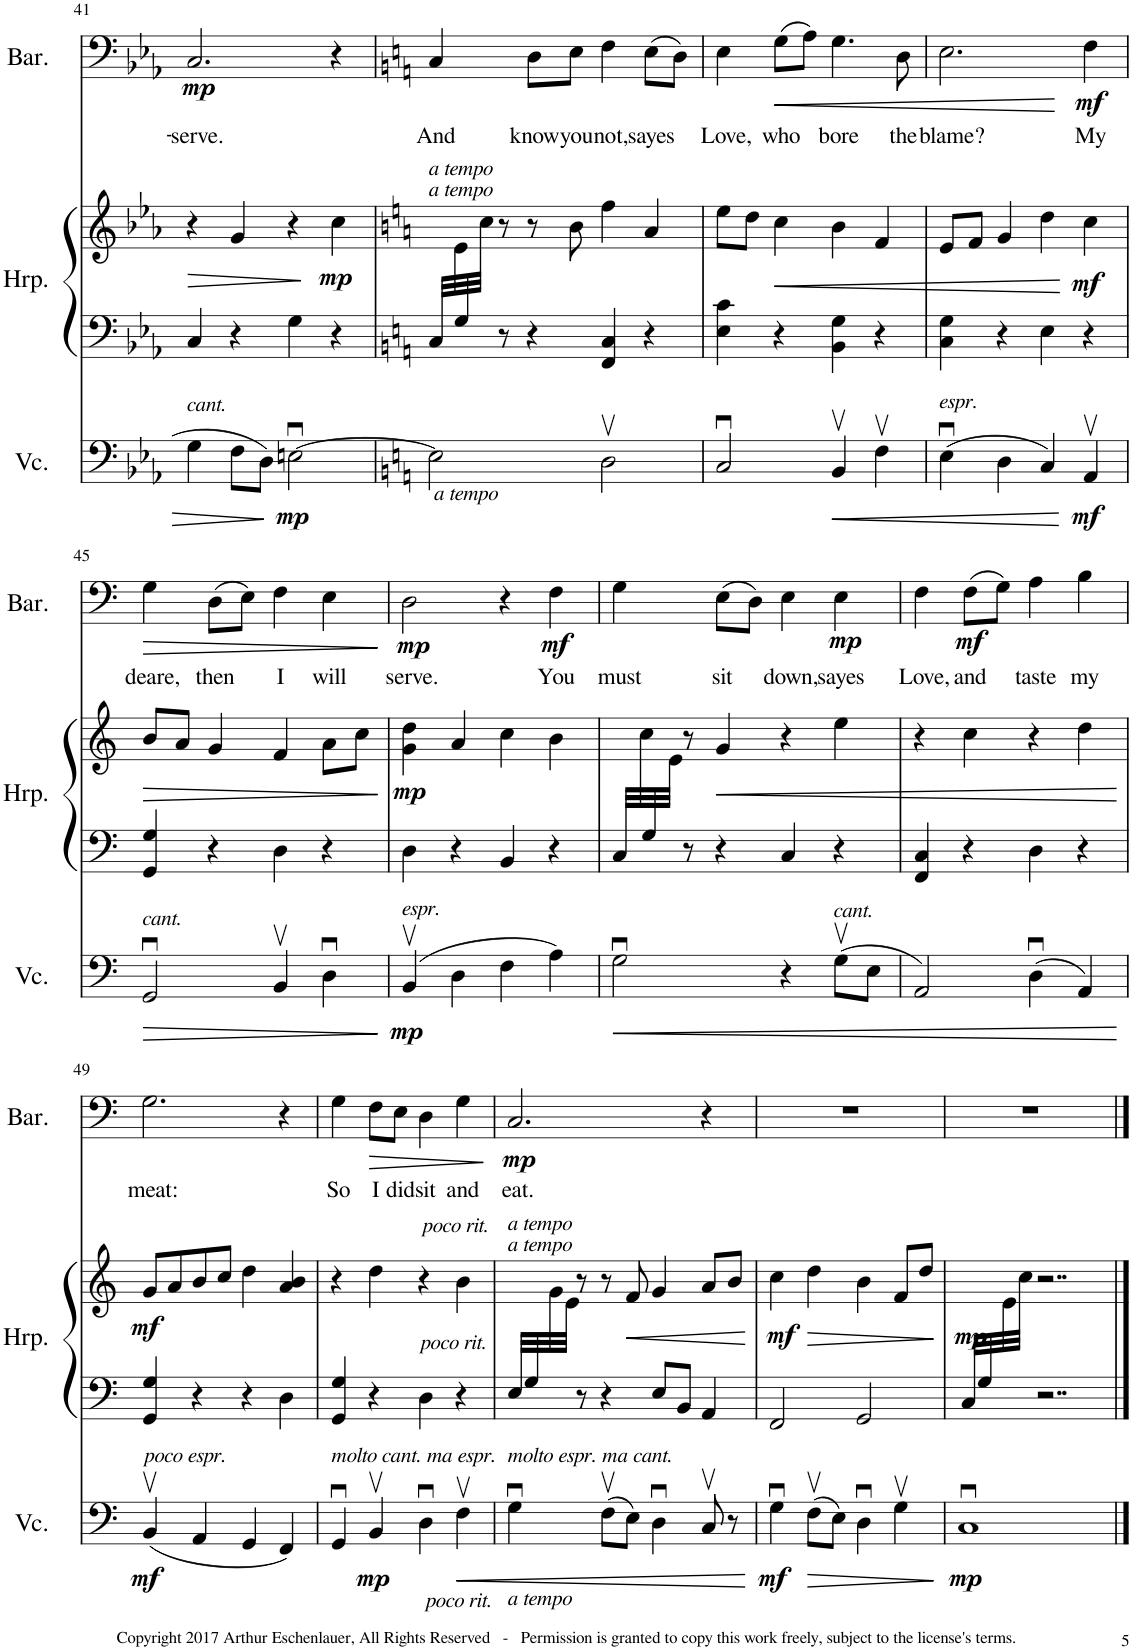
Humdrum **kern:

**kern	**dynam	**kern	**kern	**dynam	**harte	**kern	**text	**dynam
*part3	*part3	*part2	*part2	*part2	*part2	*part1	*part1	*part1
*staff4	*staff4	*staff3	*staff2	*staff2/3	*	*staff1	*staff1	*staff1
*I"Violoncello	*	*I"Harp	*	*	*	*I"Baritone	*	*
*I'Vc.	*	*I'Hrp.	*	*	*	*I'Bar.	*	*
!!LO:PB:g=z
*clefF4	*	*clefF4	*clefG2	*	*	*clefF4	*	*
*k[b-e-a-]	*	*k[b-e-a-]	*k[b-e-a-]	*	*	*k[b-e-a-]	*	*
*M4/4	*	*M4/4	*M4/4	*	*	*M4/4	*	*
=41	=41	=41	=41	=41	=41	=41	=41	=41
!LO:TX:a:i:t=cant.	!	!	!	!	!	!	!	!
!	!	!	!	!LO:HP:b	!LO:H:kt=m	!	!LO:LY:b	!LO:DY:b
*	*	*	*	*	*	*^	*	*
4G\	.	4C/	4r	>	C:min	2.C/	2ryy	-serve.	mp
8F\L	.	4r	4g/	.	.	.	.	.	.
8D\J	.	.	.	.	.	.	.	.	.
!	!LO:DY:b	!	!	!	!	!	!	!	!
[2Enu\	mp	4G\	4r	.	.	.	2ryy	.	.
!	!	!	!	!LO:DY:n=1:b	!	!	!	!	!
.	.	4r	4cc\	] mp	.	4r	.	.	.
*	*	*	*	*	*	*v	*v	*	*
=42	=42	=42	=42	=42	=42	=42	=42	=42
*k[]	*	*k[]	*k[]	*	*	*k[]	*	*
*	*	*	*^	*	*	*	*	*
!	!	!	!	!	!	!	!LO:TX:b:i:t=a tempo	!	!
!	!	!	!LO:TX:a:i:t=a tempo	!	!	!	!	!	!
!LO:TX:b:i:t=a tempo	!	!	!	!	!	!	!	!	!
!	!	!	!	!	!	!	!	!LO:LY:b	!
2E\]	.	32C/LLL	8ryy	32ryy	.	C:maj	4C/	And	.
.	.	32ryy	.	32e\	.	.	.	.	.
.	.	32G/	.	32ryy	.	.	.	.	.
.	.	32ryy	.	32cc\JJJ	.	.	.	.	.
.	.	8r	8r	2..ryy	.	.	.	.	.
!	!	!	!	!	!	!	!	!LO:LY:b	!
.	.	4r	8r	.	.	.	8D\L	know	.
!	!	!	!	!	!	!	!	!LO:LY:b	!
.	.	.	8b\	.	.	.	8E\J	you	.
!	!	!	!	!	!	!	!	!LO:LY:b	!
2Dv\	.	4FF/ 4C/	4ff\	.	.	F:maj	4F\	not,	.
!	!	!	!	!	!	!	!	!LO:LY:b	!
.	.	4r	4a/	.	.	.	(8E\L	sayes	.
.	.	.	.	.	.	.	8D\J)	.	.
*	*	*	*v	*v	*	*	*	*	*
=43	=43	=43	=43	=43	=43	=43	=43	=43
!	!	!	!	!	!	!	!LO:LY:b	!
2Cu/	.	4E\ 4c\	8ee\L	.	C:maj	4E\	Love,	.
.	.	.	8dd\J	.	.	.	.	.
!	!	!	!	!LO:HP:b	!	!	!LO:LY:b	!LO:HP:b
.	.	4r	4cc\	<	.	(8G\L	who	<
.	.	.	.	.	.	8A\J)	.	.
!	!LO:HP:b	!	!	!	!LO:H:kt=7	!	!LO:LY:b	!
4BBv/	<	4BB\ 4G\	4b\	.	G:7	4.G\	bore	.
4Fv\	.	4r	4f/	.	.	.	.	.
!	!	!	!	!	!	!	!LO:LY:b	!
.	.	.	.	.	.	8D\	the	.
=44	=44	=44	=44	=44	=44	=44	=44	=44
!LO:TX:a:i:t=espr.	!	!	!	!	!	!	!	!
!	!	!	!	!	!	!	!LO:LY:b	!
(4Eu\	.	4C\ 4G\	8e/L	.	C:maj	2.E\	blame?	.
.	.	.	8f/J	.	.	.	.	.
4D\	.	4r	4g/	.	.	.	.	.
4C/)	.	4E\	4dd\	.	.	.	.	.
!	!LO:DY:n=1:b	!	!	!LO:DY:n=1:b	!LO:H:kt=7	!	!LO:LY:b	!LO:DY:n=1:b
4AAv/	[ mf	4r	4cc\	[ mf	D:7	4F\	My	[ mf
!!LO:LB:g=z
=45	=45	=45	=45	=45	=45	=45	=45	=45
!LO:TX:a:i:t=cant.	!	!	!	!	!	!	!	!
!	!LO:HP:b	!	!	!LO:HP:b	!	!	!LO:LY:b	!LO:HP:b
2GGu/	>	4GG/ 4G/	8b/L	>	G:maj	4G\	deare,	>
.	.	.	8a/J	.	.	.	.	.
!	!	!	!	!	!	!	!LO:LY:b	!
.	.	4r	4g/	.	.	(8D\L	then	.
.	.	.	.	.	.	8E\J)	.	.
!	!	!	!	!	!	!	!LO:LY:b	!
4BBv/	.	4D\	4fn/	.	.	4F\	I	.
!	!	!	!	!	!	!	!LO:LY:b	!
4Du\	.	4r	8a\L	.	D:maj	4E\	will	.
.	.	.	8cc\J	.	.	.	.	.
.	]	.	.	]	.	.	.	]
=46	=46	=46	=46	=46	=46	=46	=46	=46
!LO:TX:a:i:t=espr.	!	!	!	!	!	!	!	!
!	!LO:DY:b	!	!	!LO:DY:b	!LO:H:kt=m7	!	!LO:LY:b	!LO:DY:b
(4BBv/	mp	4D\	4g\ 4dd\	mp	B:min7	2D\	serve.	mp
4D\	.	4r	4a/	.	.	.	.	.
4F\	.	4BB/	4cc\	.	G:maj	4r	.	.
!	!	!	!	!	!LO:H:kt=7	!	!LO:LY:b	!LO:DY:b
4A\)	.	4r	4b\	.	G:7	4F\	You	mf
=47	=47	=47	=47	=47	=47	=47	=47	=47
!	!LO:HP:b	!	!	!	!	!	!LO:LY:b	!
*	*	*	*^	*	*	*	*	*
2Gu\	<	32C/LLL	8ryy	32ryy	.	C:maj	4G\	must	.
.	.	32ryy	.	32cc\	.	.	.	.	.
.	.	32G/	.	32ryy	.	.	.	.	.
.	.	32ryy	.	32e\JJJ	.	.	.	.	.
.	.	8r	8r	2..ryy	.	.	.	.	.
!	!	!	!	!	!LO:HP:b	!	!	!LO:LY:b	!
.	.	4r	4g/	.	<	.	(8E\L	sit	.
.	.	.	.	.	.	.	8D\J)	.	.
!	!	!	!	!	!	!	!	!LO:LY:b	!
4r	.	4C/	4r	.	.	.	4E\	down,	.
!LO:TX:a:i:t=cant.	!	!	!	!	!	!	!	!	!
!	!	!	!	!	!	!	!	!LO:LY:b	!LO:DY:b
(8Gv\L	.	4r	4ee\	.	.	.	4E\	sayes	mp
8E\J	.	.	.	.	.	.	.	.	.
*	*	*	*v	*v	*	*	*	*	*
=48	=48	=48	=48	=48	=48	=48	=48	=48
!	!	!	!	!	!	!	!LO:LY:b	!
2AA/)	.	4FF/ 4C/	4r	.	F:maj	4F\	Love,	.
!	!	!	!	!	!	!	!LO:LY:b	!LO:DY:b
.	.	4r	4cc\	.	.	(8F\L	and	mf
.	.	.	.	.	.	8G\J)	.	.
!	!	!	!	!	!LO:H:kt=7	!	!LO:LY:b	!
(4Du\	.	4D\	4r	.	D:7	4A\	taste	.
!	!	!	!	!	!	!	!LO:LY:b	!
4AA/)	.	4r	4dd\	.	.	4B\	my	.
.	[	.	.	[	.	.	.	.
!!LO:LB:g=z
=49	=49	=49	=49	=49	=49	=49	=49	=49
!LO:TX:a:i:t=poco espr.	!	!	!	!	!	!	!	!
!	!LO:DY:b	!	!	!LO:DY:b	!	!	!LO:LY:b	!
(4BBv/	mf	4GG/ 4G/	8g/L	mf	G:maj	2.G\	meat:	.
.	.	.	8a/	.	.	.	.	.
4AA/	.	4r	8b/	.	.	.	.	.
.	.	.	8cc/J	.	.	.	.	.
4GG/	.	4r	4dd\	.	.	.	.	.
!	!	!	!	!	!LO:H:kt=7	!	!	!
4FF/)	.	4D\	4a/ 4b/	.	G:7	4r	.	.
=50	=50	=50	=50	=50	=50	=50	=50	=50
!LO:TX:a:i:t=molto cant. ma espr.	!	!	!	!	!	!	!	!
!	!	!	!	!	!	!	!LO:LY:b	!
4GGu/	.	4GG/ 4G/	4r	.	G:maj	4G\	So	.
!	!LO:DY:b	!	!	!	!	!	!LO:LY:b	!LO:HP:b
4BBv/	mp	4r	4dd\	.	.	8F\L	I	>
!	!	!	!	!	!	!	!LO:LY:b	!
.	.	.	.	.	.	8E\J	did	.
!	!	!	!	!	!	!LO:TX:b:i:t=poco rit.	!	!
!	!	!LO:TX:a:i:t=poco rit.	!	!	!	!	!	!
!LO:TX:b:i:t=poco rit.	!	!	!	!	!	!	!	!
!	!	!	!	!	!LO:H:kt=7	!	!LO:LY:b	!
4Du\	.	4D\	4r	.	G:7	4D\	sit	.
!	!LO:HP:b	!	!	!	!	!	!LO:LY:b	!
4Fv\	<	4r	4b\	.	.	4G\	and	.
.	.	.	.	.	.	.	.	]
=51	=51	=51	=51	=51	=51	=51	=51	=51
*	*	*	*^	*	*	*	*	*
!	!	!	!	!	!	!	!LO:TX:b:i:t=a tempo	!	!
!	!	!	!LO:TX:a:i:t=a tempo	!	!	!	!	!	!
!LO:TX:b:i:t=a tempo	!	!	!	!	!	!	!	!	!
!LO:TX:a:i:t=molto espr. ma cant.	!	!	!	!	!	!	!	!	!
!	!	!	!	!	!	!	!	!LO:LY:b	!LO:DY:b
4Gu\	.	32E/LLL	8ryy	16ryy	.	C:maj	2.C/	eat.	mp
.	.	32G/	.	.	.	.	.	.	.
.	.	16ryy	.	32g\	.	.	.	.	.
.	.	.	.	32e\JJJ	.	.	.	.	.
.	.	8r	8r	2..ryy	.	.	.	.	.
(8Fv\L	.	4r	8r	.	.	.	.	.	.
!	!	!	!	!	!LO:HP:b	!	!	!	!
8E\J)	.	.	8f/	.	<	.	.	.	.
4Du\	.	8E/L	4g/	.	.	.	.	.	.
.	.	8BB/J	.	.	.	.	.	.	.
8Cv/	.	4AA/	8a/L	.	.	.	4r	.	.
8r	.	.	8b/J	.	.	.	.	.	.
*	*	*	*v	*v	*	*	*	*	*
.	[	.	.	[	.	.	.	.
=52	=52	=52	=52	=52	=52	=52	=52	=52
!	!LO:DY:b	!	!	!LO:DY:b	!	!	!	!
4Gu\	mf	2FF/	4cc\	mf	.	1r	.	.
!	!LO:HP:b	!	!	!LO:HP:b	!	!	!	!
(8Fv\L	>	.	4dd\	>	.	.	.	.
8E\J)	.	.	.	.	.	.	.	.
4Du\	.	2GG/	4b\	.	.	.	.	.
4Gv\	.	.	8f/L	.	.	.	.	.
.	.	.	8dd/J	.	.	.	.	.
.	]	.	.	]	.	.	.	.
=53	=53	=53	=53	=53	=53	=53	=53	=53
*	*	*	*^	*	*	*	*	*
!	!LO:DY:b	!	!	!	!LO:DY:b	!	!	!	!
1Cu	mp	32C/LLL	8ryy	16ryy	mp	C:maj	1r	.	.
.	.	32G/	.	.	.	.	.	.	.
.	.	16ryy	.	32e\	.	.	.	.	.
.	.	.	.	32cc\JJJ	.	.	.	.	.
.	.	2..r	2..r	2..ryy	.	.	.	.	.
*	*	*	*v	*v	*	*	*	*	*
==	==	==	==	==	==	==	==	==
*-	*-	*-	*-	*-	*-	*-	*-	*-
